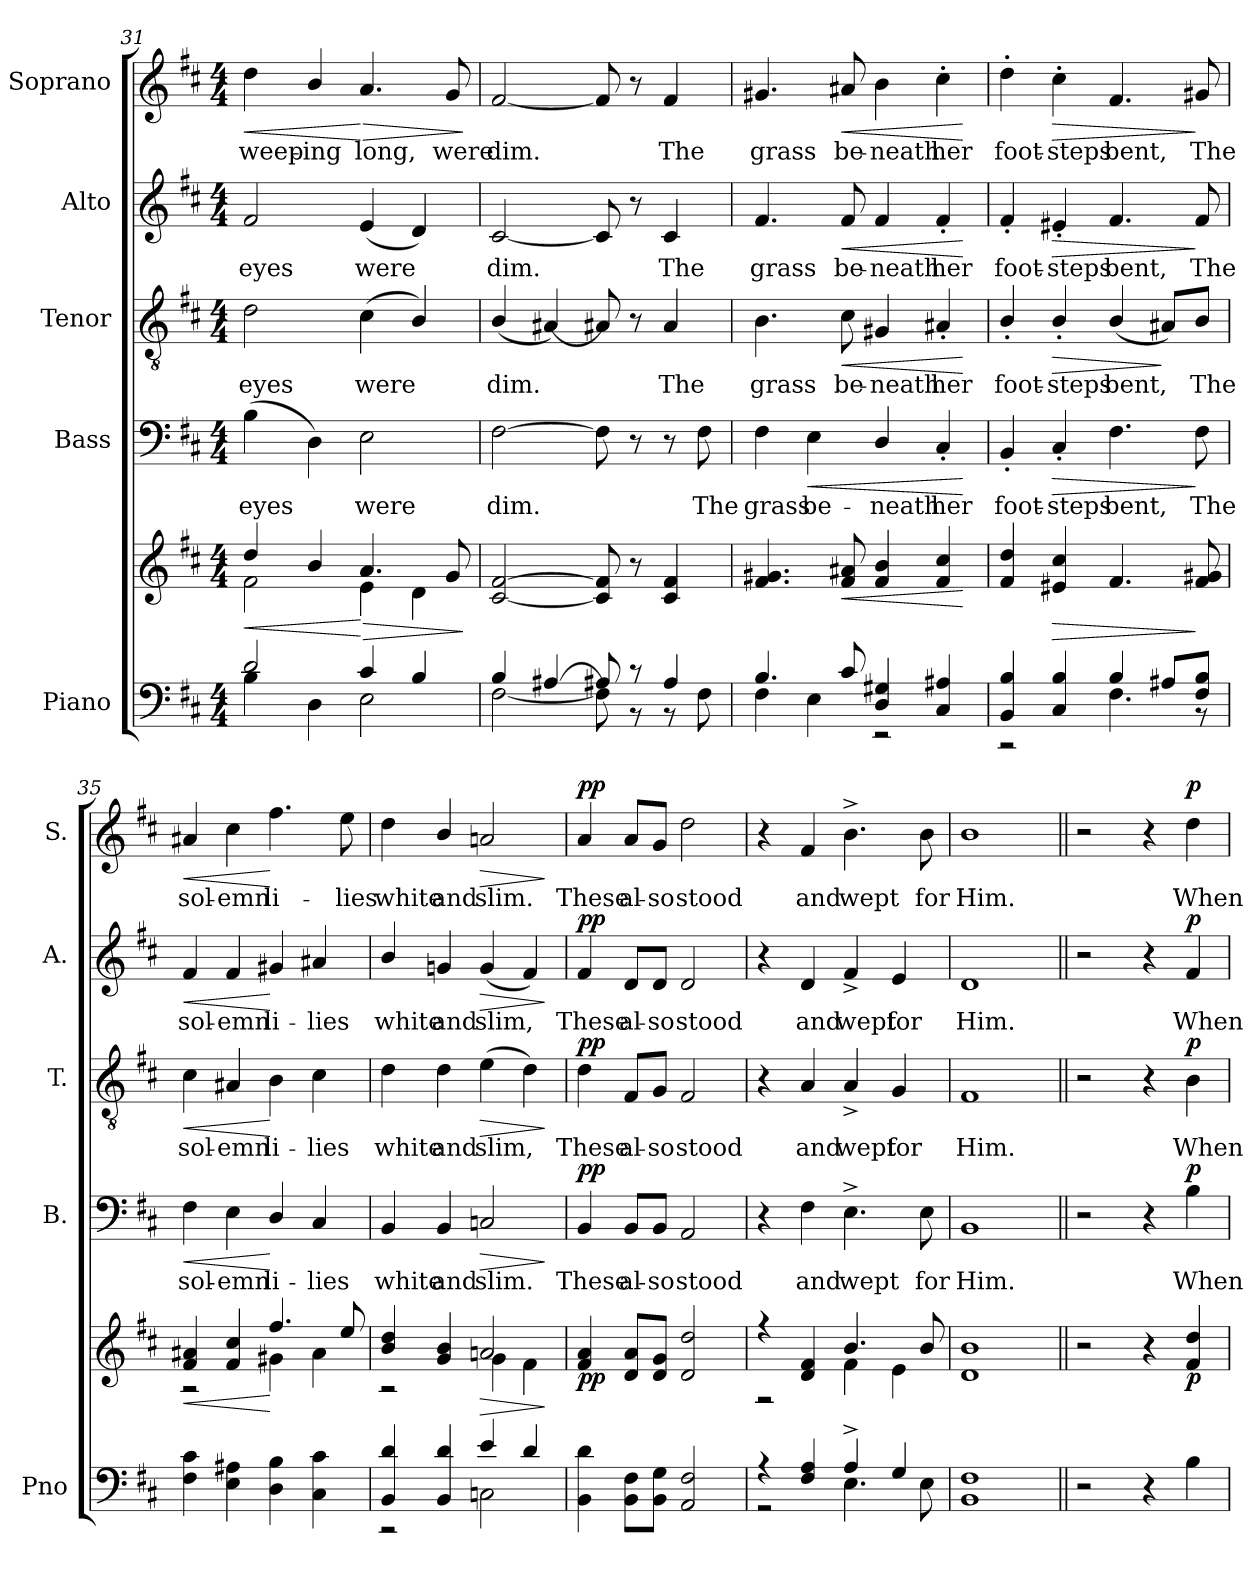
**kern	**kern	**dynam	**kern	**text	**dynam	**kern	**text	**dynam	**kern	**text	**dynam	**kern	**text	**dynam
*part5	*part5	*part5	*part4	*part4	*part4	*part3	*part3	*part3	*part2	*part2	*part2	*part1	*part1	*part1
*staff6	*staff5	*staff5/6	*staff4	*staff4	*staff4	*staff3	*staff3	*staff3	*staff2	*staff2	*staff2	*staff1	*staff1	*staff1
*I"Piano	*	*	*I"Bass	*	*	*I"Tenor	*	*	*I"Alto	*	*	*I"Soprano	*	*
*I'Pno	*	*	*I'B.	*	*	*I'T.	*	*	*I'A.	*	*	*I'S.	*	*
!!LO:PB:g=z
*clefF4	*clefG2	*	*clefF4	*	*	*clefGv2	*	*	*clefG2	*	*	*clefG2	*	*
*k[f#c#]	*k[f#c#]	*	*k[f#c#]	*	*	*k[f#c#]	*	*	*k[f#c#]	*	*	*k[f#c#]	*	*
*D:	*D:	*	*D:	*	*	*D:	*	*	*D:	*	*	*D:	*	*
*M4/4	*M4/4	*	*M4/4	*	*	*M4/4	*	*	*M4/4	*	*	*M4/4	*	*
=31	=31	=31	=31	=31	=31	=31	=31	=31	=31	=31	=31	=31	=31	=31
*^	*	*	*	*	*	*	*	*	*	*	*	*	*	*
!	!	!	!LO:HP:b	!	!LO:LY:b	!	!	!LO:LY:b	!	!	!LO:LY:b	!	!	!LO:LY:b	!LO:HP:b
*	*	*^	*	*	*	*	*	*	*	*	*	*	*	*	*
2d/	4B\	4dd/	2f#\	<	(>4B\	eyes	.	2d\	eyes	.	2f#/	eyes	.	4dd\	weep-	<
!	!	!	!	!	!	!	!	!	!	!	!	!	!	!	!LO:LY:b	!
.	4D\	4b/	.	.	4D\)	.	.	.	.	.	.	.	.	4b/	-ing	.
!	!	!	!	!LO:HP:n=1:b	!	!LO:LY:b	!	!	!LO:LY:b	!	!	!LO:LY:b	!	!	!LO:LY:b	!LO:HP:n=1:b
4c#/	2E\	4.a/	4e\	[ >	2E\	were	.	(4c#\	were	.	(4e/	were	.	4.a/	long,	[ >
4B/	.	.	4d\	.	.	.	.	4B/)	.	.	4d/)	.	.	.	.	.
!	!	!	!	!	!	!	!	!	!	!	!	!	!	!	!LO:LY:b	!
.	.	8g/	.	.	.	.	.	.	.	.	.	.	.	8g/	were	.
*v	*v	*	*	*	*	*	*	*	*	*	*	*	*	*	*	*
*	*v	*v	*	*	*	*	*	*	*	*	*	*	*	*	*
.	.	]	.	.	.	.	.	.	.	.	.	.	.	]
=32	=32	=32	=32	=32	=32	=32	=32	=32	=32	=32	=32	=32	=32	=32
*^	*	*	*	*	*	*	*	*	*	*	*	*	*	*
!	!	!	!	!	!LO:LY:b	!	!	!LO:LY:b	!	!	!LO:LY:b	!	!	!LO:LY:b	!
4B/	[2F#\	[2c#/ [2f#/	.	[2F#\	dim.	.	(4B/	dim.	.	[2c#/	dim.	.	[2f#/	dim.	.
[4A#X/	.	.	.	.	.	.	[4A#X/)	.	.	.	.	.	.	.	.
8A#X/]	8F#\]	8c#/] 8f#/]	.	8F#\]	.	.	8A#X/]	.	.	8c#/]	.	.	8f#/]	.	.
8r	8r	8r	.	8r	.	.	8r	.	.	8r	.	.	8r	.	.
!	!	!	!	!	!	!	!	!LO:LY:b	!	!	!LO:LY:b	!	!	!LO:LY:b	!
4A#/	8r	4c#/ 4f#/	.	8r	.	.	4A#/	The	.	4c#/	The	.	4f#/	The	.
!	!	!	!	!	!LO:LY:b	!	!	!	!	!	!	!	!	!	!
.	8F#\	.	.	8F#\	The	.	.	.	.	.	.	.	.	.	.
=33	=33	=33	=33	=33	=33	=33	=33	=33	=33	=33	=33	=33	=33	=33	=33
!	!	!	!	!	!LO:LY:b	!	!	!LO:LY:b	!	!	!LO:LY:b	!	!	!LO:LY:b	!
4.B/	4F#\	4.f#/ 4.g#X/	.	4F#\	grass	.	4.B\	grass	.	4.f#/	grass	.	4.g#X/	grass	.
!	!	!	!	!	!LO:LY:b	!LO:HP:b	!	!	!	!	!	!	!	!	!
.	4E\	.	.	4E\	be-	<	.	.	.	.	.	.	.	.	.
!	!	!	!LO:HP:b	!	!	!	!	!LO:LY:b	!LO:HP:b	!	!LO:LY:b	!LO:HP:b	!	!LO:LY:b	!LO:HP:b
8c#/	.	8f#/ 8a#X/	<	.	.	.	8c#\	be-	<	8f#/	be-	<	8a#X/	be-	<
!	!	!	!	!	!LO:LY:b	!	!	!LO:LY:b	!	!	!LO:LY:b	!	!	!LO:LY:b	!
4D/ 4G#X/	2r	4f#/ 4b/	.	4D/	-neath	.	4G#X/	-neath	.	4f#/	-neath	.	4b\	-neath	.
!	!	!	!	!	!LO:LY:b	!	!	!LO:LY:b	!	!	!LO:LY:b	!	!	!LO:LY:b	!
4C#/ 4A#X/	.	4f#/ 4cc#/	.	4C#'/	her	.	4A#X'/	her	.	4f#'/	her	.	4cc#'\	her	.
*v	*v	*	*	*	*	*	*	*	*	*	*	*	*	*	*
.	.	[	.	.	[	.	.	[	.	.	[	.	.	[
=34	=34	=34	=34	=34	=34	=34	=34	=34	=34	=34	=34	=34	=34	=34
*^	*	*	*	*	*	*	*	*	*	*	*	*	*	*
!	!	!	!	!	!LO:LY:b	!	!	!LO:LY:b	!	!	!LO:LY:b	!	!	!LO:LY:b	!
4BB/ 4B/	2r	4f#/ 4dd/	.	4BB'/	foot-	.	4B'/	foot-	.	4f#'/	foot-	.	4dd'\	foot-	.
!	!	!	!LO:HP:b	!	!LO:LY:b	!LO:HP:b	!	!LO:LY:b	!LO:HP:b	!	!LO:LY:b	!LO:HP:b	!	!LO:LY:b	!LO:HP:b
4C#/ 4B/	.	4e#X/ 4cc#/	>	4C#'/	-steps	>	4B'/	-steps	>	4e#X'/	-steps	>	4cc#'\	-steps	>
!	!	!	!	!	!LO:LY:b	!	!	!LO:LY:b	!	!	!LO:LY:b	!	!	!LO:LY:b	!
4B/	4.F#\	4.f#/	.	4.F#\	bent,	.	(4B/	bent,	.	4.f#/	bent,	.	4.f#/	bent,	.
8A#X/L	.	.	.	.	.	.	8A#X/L)	.	]	.	.	.	.	.	.
!	!	!	!	!	!LO:LY:b	!	!	!LO:LY:b	!	!	!LO:LY:b	!	!	!LO:LY:b	!
8F#/ 8B/J	8r	8f#/ 8g#X/	]	8F#\	The	]	8B/J	The	.	8f#/	The	]	8g#X/	The	]
!!LO:LB:g=z
=35	=35	=35	=35	=35	=35	=35	=35	=35	=35	=35	=35	=35	=35	=35	=35
!	!	!	!LO:HP:b	!	!LO:LY:b	!LO:HP:b	!	!LO:LY:b	!LO:HP:b	!	!LO:LY:b	!LO:HP:b	!	!LO:LY:b	!LO:HP:b
*v	*v	*^	*	*	*	*	*	*	*	*	*	*	*	*	*
4F#\ 4c#\	4f#/ 4a#X/	2r	<	4F#\	sol-	<	4c#\	sol-	<	4f#/	sol-	<	4a#X/	sol-	<
!	!	!	!	!	!LO:LY:b	!	!	!LO:LY:b	!	!	!LO:LY:b	!	!	!LO:LY:b	!
4E\ 4A#X\	4f#/ 4cc#/	.	.	4E\	-emn	.	4A#X/	-emn	.	4f#/	-emn	.	4cc#\	-emn	.
!	!	!	!	!	!LO:LY:b	!	!	!LO:LY:b	!	!	!LO:LY:b	!	!	!LO:LY:b	!
4D\ 4B\	4.ff#/	4g#X\	[	4D/	li-	[	4B\	li-	[	4g#X/	li-	[	4.ff#\	li-	[
!	!	!	!	!	!LO:LY:b	!	!	!LO:LY:b	!	!	!LO:LY:b	!	!	!	!
4C#\ 4c#\	.	4a#\	.	4C#/	-lies	.	4c#\	-lies	.	4a#X/	-lies	.	.	.	.
!	!	!	!	!	!	!	!	!	!	!	!	!	!	!LO:LY:b	!
.	8ee/	.	.	.	.	.	.	.	.	.	.	.	8ee\	-lies	.
=36	=36	=36	=36	=36	=36	=36	=36	=36	=36	=36	=36	=36	=36	=36	=36
*^	*	*	*	*	*	*	*	*	*	*	*	*	*	*	*
!	!	!	!	!	!	!LO:LY:b	!	!	!LO:LY:b	!	!	!LO:LY:b	!	!	!LO:LY:b	!
4BB/ 4d/	2r	4b/ 4dd/	2r	.	4BB/	white	.	4d\	white	.	4b/	white	.	4dd\	white	.
!	!	!	!	!	!	!LO:LY:b	!	!	!LO:LY:b	!	!	!LO:LY:b	!	!	!LO:LY:b	!
4BB/ 4d/	.	4g/ 4b/	.	.	4BB/	and	.	4d\	and	.	4gni/	and	.	4b/	and	.
!	!	!	!	!LO:HP:b	!	!LO:LY:b	!LO:HP:b	!	!LO:LY:b	!LO:HP:b	!	!LO:LY:b	!LO:HP:b	!	!LO:LY:b	!LO:HP:b
4e/	2Cn\	2ani/	4g\	>	2Cn/	slim.	>	(>4e\	slim,	>	(4g/	slim,	>	2ani/	slim.	>
4d/	.	.	4f#\	.	.	.	.	4d\)	.	.	4f#/)	.	.	.	.	.
*v	*v	*	*	*	*	*	*	*	*	*	*	*	*	*	*	*
*	*v	*v	*	*	*	*	*	*	*	*	*	*	*	*	*
.	.	]	.	.	]	.	.	]	.	.	]	.	.	]
=37	=37	=37	=37	=37	=37	=37	=37	=37	=37	=37	=37	=37	=37	=37
!	!	!LO:DY:b	!	!LO:LY:b	!LO:DY:a	!	!LO:LY:b	!LO:DY:a	!	!LO:LY:b	!LO:DY:a	!	!LO:LY:b	!LO:DY:a
4BB\ 4d\	4f#/ 4a/	pp	4BB/	These	pp	4d\	These	pp	4f#/	These	pp	4a/	These	pp
!	!	!	!	!LO:LY:b	!	!	!LO:LY:b	!	!	!LO:LY:b	!	!	!LO:LY:b	!
8BB\ 8F#\L	8d/ 8a/L	.	8BB/L	al-	.	8F#/L	al-	.	8d/L	al-	.	8a/L	al-	.
!	!	!	!	!LO:LY:b	!	!	!LO:LY:b	!	!	!LO:LY:b	!	!	!LO:LY:b	!
8BB\ 8G\J	8d/ 8g/J	.	8BB/J	-so	.	8G/J	-so	.	8d/J	-so	.	8g/J	-so	.
!	!	!	!	!LO:LY:b	!	!	!LO:LY:b	!	!	!LO:LY:b	!	!	!LO:LY:b	!
2AA/ 2F#/	2d/ 2dd/	.	2AA/	stood	.	2F#/	stood	.	2d/	stood	.	2dd\	stood	.
=38	=38	=38	=38	=38	=38	=38	=38	=38	=38	=38	=38	=38	=38	=38
*^	*^	*	*	*	*	*	*	*	*	*	*	*	*	*
4r	2r	4r	2r	.	4r	.	.	4r	.	.	4r	.	.	4r	.	.
!	!	!	!	!	!	!LO:LY:b	!	!	!LO:LY:b	!	!	!LO:LY:b	!	!	!LO:LY:b	!
4F#/ 4A/	.	4d/ 4f#/	.	.	4F#\	and	.	4A/	and	.	4d/	and	.	4f#/	and	.
!	!	!	!	!	!	!LO:LY:b	!	!	!LO:LY:b	!	!	!LO:LY:b	!	!	!LO:LY:b	!
4A^/	4.E\	4.b/	4f#\	.	4.E^\	wept	.	4A^/	wept	.	4f#^/	wept	.	4.b^\	wept	.
!	!	!	!	!	!	!	!	!	!LO:LY:b	!	!	!LO:LY:b	!	!	!	!
4G/	.	.	4e\	.	.	.	.	4G/	for	.	4e/	for	.	.	.	.
!	!	!	!	!	!	!LO:LY:b	!	!	!	!	!	!	!	!	!LO:LY:b	!
.	8E\	8b/	.	.	8E\	for	.	.	.	.	.	.	.	8b\	for	.
*	*	*v	*v	*	*	*	*	*	*	*	*	*	*	*	*	*
=39	=39	=39	=39	=39	=39	=39	=39	=39	=39	=39	=39	=39	=39	=39	=39
!	!	!	!	!	!LO:LY:b	!	!	!LO:LY:b	!	!	!LO:LY:b	!	!	!LO:LY:b	!
*v	*v	*	*	*	*	*	*	*	*	*	*	*	*	*	*
1BB 1F#	1d 1b	.	1BB	Him.	.	1F#	Him.	.	1d	Him.	.	1b	Him.	.
=40||	=40||	=40||	=40||	=40||	=40||	=40||	=40||	=40||	=40||	=40||	=40||	=40||	=40||	=40||
2r	2r	.	2r	.	.	2r	.	.	2r	.	.	2r	.	.
4r	4r	.	4r	.	.	4r	.	.	4r	.	.	4r	.	.
!	!	!LO:DY:b	!	!LO:LY:b	!LO:DY:a	!	!LO:LY:b	!LO:DY:a	!	!LO:LY:b	!LO:DY:a	!	!LO:LY:b	!LO:DY:a
4B\	4f#/ 4dd/	p	4B\	When	p	4B\	When	p	4f#/	When	p	4dd\	When	p
=	=	=	=	=	=	=	=	=	=	=	=	=	=	=
*-	*-	*-	*-	*-	*-	*-	*-	*-	*-	*-	*-	*-	*-	*-
